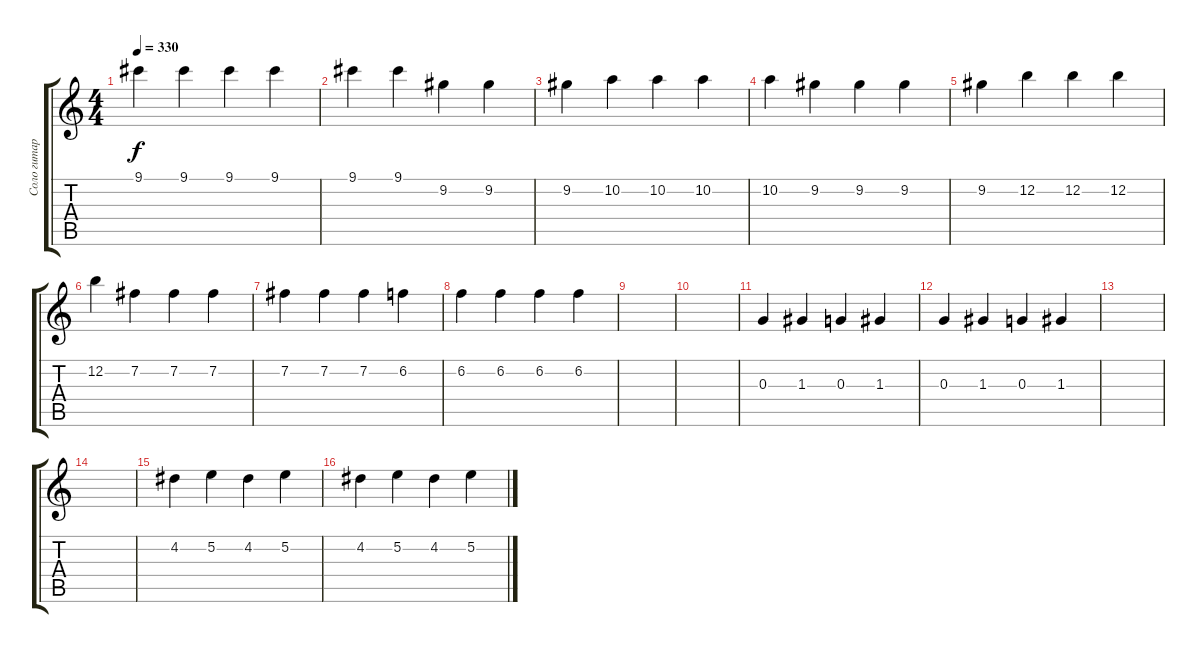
\track ("Соло гитара" "Соло гитар") {instrument distortionguitar}
\staff {score tabs}
\tuning (E4 B3 G3 D3 A2 E2) {hide}
\ts (4 4)
\tempo 330
\clef g2
\ks c
9.1.4{dy f} 9.1.4 9.1.4 9.1.4 |
9.1.4 9.1.4 9.2.4 9.2.4 |
9.2.4 10.2.4 10.2.4 10.2.4 |
10.2.4 9.2.4 9.2.4 9.2.4 |
9.2.4 12.2.4 12.2.4 12.2.4 |
12.2.4 7.2.4 7.2.4 7.2.4 |
7.2.4 7.2.4 7.2.4 6.2.4 |
6.2.4 6.2.4 6.2.4 6.2.4 |
|
|
0.3.4 1.3.4 0.3.4 1.3.4 |
0.3.4 1.3.4 0.3.4 1.3.4 |
|
|
4.2.4 5.2.4 4.2.4 5.2.4 |
4.2.4 5.2.4 4.2.4 5.2.4
